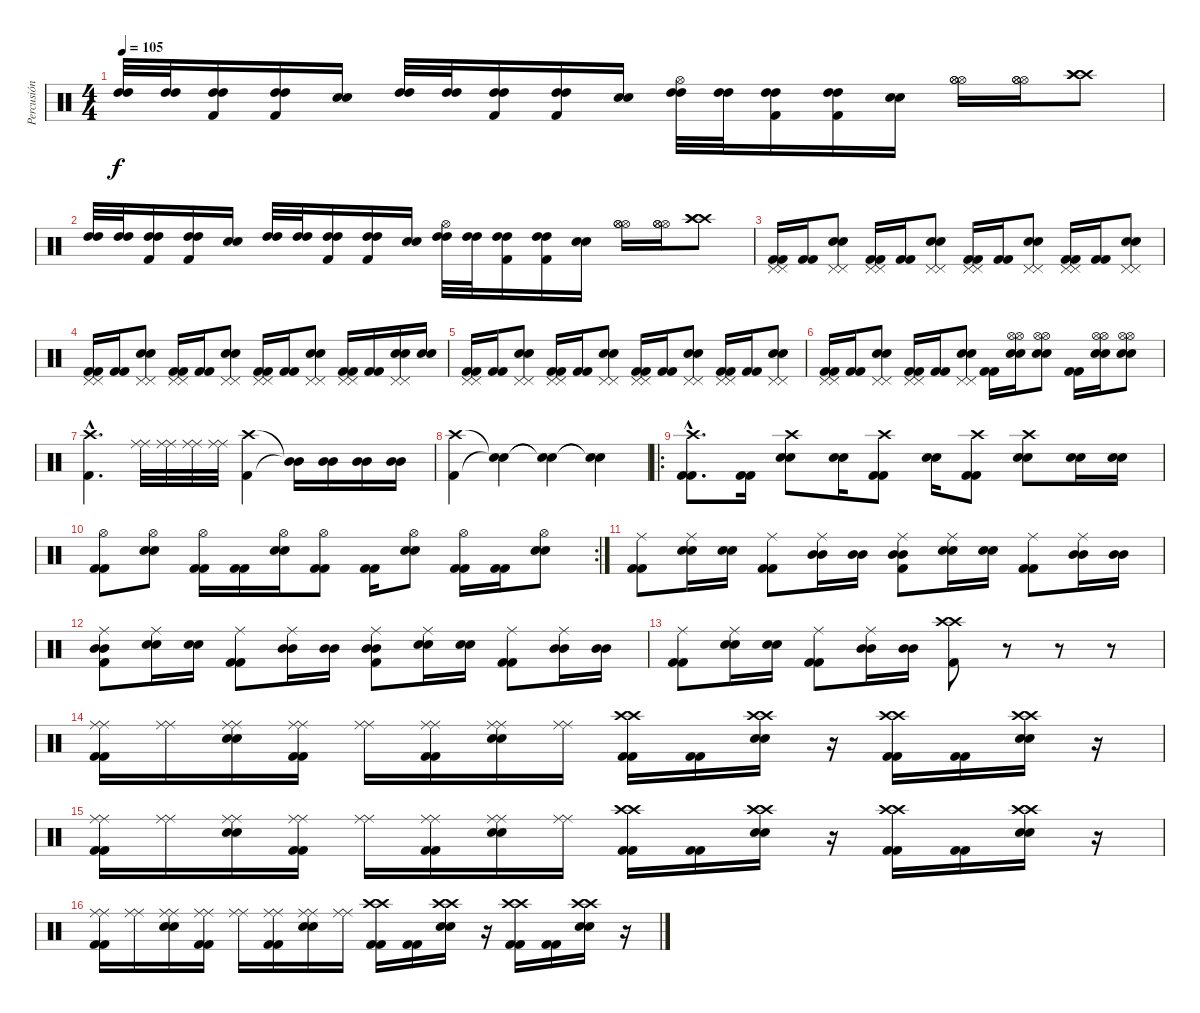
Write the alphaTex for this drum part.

\track ("Percusión" "Percusión") {instrument percussion}
\staff {score}
\articulation defaults
\ts (4 4)
\tempo 105
\clef neutral
\ks c
("High Tom (hit)" "High Tom (hit)").32{dy f} ("High Tom (hit)" "High Tom (hit)").32 ("High Tom (hit)" "High Tom (hit)" "Kick (hit) 2").16 ("High Tom (hit)" "High Tom (hit)" "Kick (hit) 2").16 ("Snare (hit) 2" "Snare (hit) 2").16 ("High Tom (hit)" "High Tom (hit)").32 ("High Tom (hit)" "High Tom (hit)").32 ("High Tom (hit)" "High Tom (hit)" "Kick (hit) 2").16 ("High Tom (hit)" "High Tom (hit)" "Kick (hit) 2").16 ("Snare (hit) 2" "Snare (hit) 2").16 ("High Tom (hit)" "High Tom (hit)" "Hi-Hat (open)").32 ("High Tom (hit)" "High Tom (hit)").32 ("High Tom (hit)" "High Tom (hit)" "Kick (hit) 2").16 ("High Tom (hit)" "High Tom (hit)" "Kick (hit) 2").16 ("Snare (hit) 2" "Snare (hit) 2").16 ("Hi-Hat (open)" "Hi-Hat (open)" "Hi-Hat (open)").16 ("Hi-Hat (open)" "Hi-Hat (open)" "Hi-Hat (open)").16 ("Crash high (hit)" "Crash high (hit)" "Crash high (hit)").8 |
("High Tom (hit)" "High Tom (hit)").32 ("High Tom (hit)" "High Tom (hit)").32 ("High Tom (hit)" "High Tom (hit)" "Kick (hit) 2").16 ("High Tom (hit)" "High Tom (hit)" "Kick (hit) 2").16 ("Snare (hit) 2" "Snare (hit) 2").16 ("High Tom (hit)" "High Tom (hit)").32 ("High Tom (hit)" "High Tom (hit)").32 ("High Tom (hit)" "High Tom (hit)" "Kick (hit) 2").16 ("High Tom (hit)" "High Tom (hit)" "Kick (hit) 2").16 ("Snare (hit) 2" "Snare (hit) 2").16 ("High Tom (hit)" "High Tom (hit)" "Hi-Hat (open)").32 ("High Tom (hit)" "High Tom (hit)").32 ("High Tom (hit)" "High Tom (hit)" "Kick (hit) 2").16 ("High Tom (hit)" "High Tom (hit)" "Kick (hit) 2").16 ("Snare (hit) 2" "Snare (hit) 2").16 ("Hi-Hat (open)" "Hi-Hat (open)" "Hi-Hat (open)").16 ("Hi-Hat (open)" "Hi-Hat (open)" "Hi-Hat (open)").16 ("Crash high (hit)" "Crash high (hit)" "Crash high (hit)").8 |
("Kick (hit) 2" "Kick (hit) 2" "Pedal Hi-Hat (hit)" "Pedal Hi-Hat (hit)").16 ("Kick (hit) 2" "Kick (hit) 2").16 ("Snare (hit) 2" "Snare (hit) 2" "Pedal Hi-Hat (hit)" "Pedal Hi-Hat (hit)").8 ("Kick (hit) 2" "Kick (hit) 2" "Pedal Hi-Hat (hit)" "Pedal Hi-Hat (hit)").16 ("Kick (hit) 2" "Kick (hit) 2").16 ("Snare (hit) 2" "Snare (hit) 2" "Pedal Hi-Hat (hit)" "Pedal Hi-Hat (hit)").8 ("Kick (hit) 2" "Kick (hit) 2" "Pedal Hi-Hat (hit)" "Pedal Hi-Hat (hit)").16 ("Kick (hit) 2" "Kick (hit) 2").16 ("Snare (hit) 2" "Snare (hit) 2" "Pedal Hi-Hat (hit)" "Pedal Hi-Hat (hit)").8 ("Kick (hit) 2" "Kick (hit) 2" "Pedal Hi-Hat (hit)" "Pedal Hi-Hat (hit)").16 ("Kick (hit) 2" "Kick (hit) 2").16 ("Snare (hit) 2" "Snare (hit) 2" "Pedal Hi-Hat (hit)" "Pedal Hi-Hat (hit)").8 |
("Kick (hit) 2" "Kick (hit) 2" "Pedal Hi-Hat (hit)" "Pedal Hi-Hat (hit)").16 ("Kick (hit) 2" "Kick (hit) 2").16 ("Snare (hit) 2" "Snare (hit) 2" "Pedal Hi-Hat (hit)" "Pedal Hi-Hat (hit)").8 ("Kick (hit) 2" "Kick (hit) 2" "Pedal Hi-Hat (hit)" "Pedal Hi-Hat (hit)").16 ("Kick (hit) 2" "Kick (hit) 2").16 ("Snare (hit) 2" "Snare (hit) 2" "Pedal Hi-Hat (hit)" "Pedal Hi-Hat (hit)").8 ("Kick (hit) 2" "Kick (hit) 2" "Pedal Hi-Hat (hit)" "Pedal Hi-Hat (hit)").16 ("Kick (hit) 2" "Kick (hit) 2").16 ("Snare (hit) 2" "Snare (hit) 2" "Pedal Hi-Hat (hit)" "Pedal Hi-Hat (hit)").8 ("Kick (hit) 2" "Kick (hit) 2" "Pedal Hi-Hat (hit)" "Pedal Hi-Hat (hit)").16 ("Kick (hit) 2" "Kick (hit) 2").16 ("Snare (hit) 2" "Snare (hit) 2" "Pedal Hi-Hat (hit)" "Pedal Hi-Hat (hit)").16 ("Snare (hit) 2" "Snare (hit) 2").16 |
("Kick (hit) 2" "Kick (hit) 2" "Pedal Hi-Hat (hit)" "Pedal Hi-Hat (hit)").16 ("Kick (hit) 2" "Kick (hit) 2").16 ("Snare (hit) 2" "Snare (hit) 2" "Pedal Hi-Hat (hit)" "Pedal Hi-Hat (hit)").8 ("Kick (hit) 2" "Kick (hit) 2" "Pedal Hi-Hat (hit)" "Pedal Hi-Hat (hit)").16 ("Kick (hit) 2" "Kick (hit) 2").16 ("Snare (hit) 2" "Snare (hit) 2" "Pedal Hi-Hat (hit)" "Pedal Hi-Hat (hit)").8 ("Kick (hit) 2" "Kick (hit) 2" "Pedal Hi-Hat (hit)" "Pedal Hi-Hat (hit)").16 ("Kick (hit) 2" "Kick (hit) 2").16 ("Snare (hit) 2" "Snare (hit) 2" "Pedal Hi-Hat (hit)" "Pedal Hi-Hat (hit)").8 ("Kick (hit) 2" "Kick (hit) 2" "Pedal Hi-Hat (hit)" "Pedal Hi-Hat (hit)").16 ("Kick (hit) 2" "Kick (hit) 2").16 ("Snare (hit) 2" "Snare (hit) 2" "Pedal Hi-Hat (hit)" "Pedal Hi-Hat (hit)").8 |
("Kick (hit) 2" "Kick (hit) 2" "Pedal Hi-Hat (hit)" "Pedal Hi-Hat (hit)").16 ("Kick (hit) 2" "Kick (hit) 2").16 ("Snare (hit) 2" "Snare (hit) 2" "Pedal Hi-Hat (hit)" "Pedal Hi-Hat (hit)").8 ("Kick (hit) 2" "Kick (hit) 2" "Pedal Hi-Hat (hit)" "Pedal Hi-Hat (hit)").16 ("Kick (hit) 2" "Kick (hit) 2").16 ("Snare (hit) 2" "Snare (hit) 2" "Pedal Hi-Hat (hit)" "Pedal Hi-Hat (hit)").8 ("Kick (hit) 2" "Kick (hit) 2").16 ("Snare (hit) 2" "Snare (hit) 2" "Hi-Hat (open)" "Hi-Hat (open)").16 ("Snare (hit) 2" "Snare (hit) 2" "Hi-Hat (open)" "Hi-Hat (open)").8 ("Kick (hit) 2" "Kick (hit) 2").16 ("Snare (hit) 2" "Snare (hit) 2" "Hi-Hat (open)" "Hi-Hat (open)").16 ("Snare (hit) 2" "Snare (hit) 2" "Hi-Hat (open)" "Hi-Hat (open)").8 |
("Crash high (hit)"{hac} "Kick (hit) 2"{hac}).4{d} ("Ride (middle)" "Ride (middle)").32 ("Ride (middle)" "Ride (middle)").32 ("Ride (middle)" "Ride (middle)").32 ("Ride (middle)" "Ride (middle)").32 ("Crash high (hit)" "Kick (hit) 2").4 ("Mid Tom (hit)"{t} "Mid Tom (hit)"{t}).16 ("Mid Tom (hit)" "Mid Tom (hit)").16 ("Mid Tom (hit)" "Mid Tom (hit)").16 ("Mid Tom (hit)" "Mid Tom (hit)").16 |
("Crash high (hit)" "Kick (hit) 2").4 ("Snare (hit)"{t} "Snare (hit)"{t}).4 ("Snare (hit)"{t} "Snare (hit)"{t}).4 ("Snare (hit)"{t} "Snare (hit)"{t}).4 |
\ro
("Kick (hit) 2"{hac} "Kick (hit) 2"{hac} "Crash high (hit)"{hac}).8{d} ("Kick (hit) 2" "Kick (hit) 2").16 ("Snare (hit) 2" "Snare (hit) 2" "Crash high (hit)").8 ("Snare (hit) 2" "Snare (hit) 2").16 ("Kick (hit) 2" "Kick (hit) 2" "Crash high (hit)").8 ("Snare (hit) 2" "Snare (hit) 2").16 ("Kick (hit) 2" "Kick (hit) 2" "Crash high (hit)").8 ("Snare (hit) 2" "Snare (hit) 2" "Crash high (hit)").8 ("Snare (hit) 2" "Snare (hit) 2").16 ("Snare (hit) 2" "Snare (hit) 2").16 |
\rc 2
("Kick (hit) 2" "Kick (hit) 2" "Hi-Hat (open)").8 ("Snare (hit) 2" "Snare (hit) 2" "Hi-Hat (open)").8 ("Kick (hit) 2" "Kick (hit) 2" "Hi-Hat (open)").16 ("Kick (hit) 2" "Kick (hit) 2").16 ("Snare (hit) 2" "Snare (hit) 2" "Hi-Hat (open)").16 ("Kick (hit) 2" "Kick (hit) 2" "Hi-Hat (open)").8 ("Kick (hit) 2" "Kick (hit) 2").16 ("Snare (hit) 2" "Snare (hit) 2" "Hi-Hat (open)").8 ("Kick (hit) 2" "Kick (hit) 2" "Hi-Hat (open)").16 ("Kick (hit) 2" "Kick (hit) 2").16 ("Snare (hit) 2" "Snare (hit) 2" "Hi-Hat (open)").8 |
("Kick (hit) 2" "Kick (hit) 2" "Ride (middle)").8 ("Snare (hit) 2" "Snare (hit) 2" "Ride (middle)").16 ("Snare (hit) 2" "Snare (hit) 2").16 ("Kick (hit) 2" "Kick (hit) 2" "Ride (middle)").8 ("Mid Tom (hit)" "Mid Tom (hit)" "Ride (middle)").16 ("Mid Tom (hit)" "Mid Tom (hit)").16 ("Mid Tom (hit)" "Mid Tom (hit)" "Kick (hit) 2" "Ride (middle)").8 ("Snare (hit) 2" "Snare (hit) 2" "Ride (middle)").16 ("Snare (hit) 2" "Snare (hit) 2").16 ("Kick (hit) 2" "Kick (hit) 2" "Ride (middle)").8 ("Mid Tom (hit)" "Mid Tom (hit)" "Ride (middle)").16 ("Mid Tom (hit)" "Mid Tom (hit)").16 |
("Mid Tom (hit)" "Mid Tom (hit)" "Kick (hit) 2" "Ride (middle)").8 ("Snare (hit) 2" "Snare (hit) 2" "Ride (middle)").16 ("Snare (hit) 2" "Snare (hit) 2").16 ("Kick (hit) 2" "Kick (hit) 2" "Ride (middle)").8 ("Mid Tom (hit)" "Mid Tom (hit)" "Ride (middle)").16 ("Mid Tom (hit)" "Mid Tom (hit)").16 ("Mid Tom (hit)" "Mid Tom (hit)" "Kick (hit) 2" "Ride (middle)").8 ("Snare (hit) 2" "Snare (hit) 2" "Ride (middle)").16 ("Snare (hit) 2" "Snare (hit) 2").16 ("Kick (hit) 2" "Kick (hit) 2" "Ride (middle)").8 ("Mid Tom (hit)" "Mid Tom (hit)" "Ride (middle)").16 ("Mid Tom (hit)" "Mid Tom (hit)").16 |
("Kick (hit) 2" "Kick (hit) 2" "Ride (middle)").8 ("Snare (hit) 2" "Snare (hit) 2" "Ride (middle)").16 ("Snare (hit) 2" "Snare (hit) 2").16 ("Kick (hit) 2" "Kick (hit) 2" "Ride (middle)").8 ("Mid Tom (hit)" "Mid Tom (hit)" "Ride (middle)").16 ("Mid Tom (hit)" "Mid Tom (hit)").16 ("Crash high (hit)" "Crash high (hit)" "Kick (hit) 2").8 r.8 r.8 r.8 |
("Kick (hit) 2" "Kick (hit) 2" "Ride (middle)" "Ride (middle)").16 ("Ride (middle)" "Ride (middle)").16 ("Snare (hit) 2" "Snare (hit) 2" "Ride (middle)" "Ride (middle)").16 ("Kick (hit) 2" "Kick (hit) 2" "Ride (middle)" "Ride (middle)").16 ("Ride (middle)" "Ride (middle)").16 ("Kick (hit) 2" "Kick (hit) 2" "Ride (middle)" "Ride (middle)").16 ("Snare (hit) 2" "Snare (hit) 2" "Ride (middle)" "Ride (middle)").16 ("Ride (middle)" "Ride (middle)").16 ("Kick (hit) 2" "Kick (hit) 2" "Crash high (hit)" "Crash high (hit)").16 ("Kick (hit) 2" "Kick (hit) 2").16 ("Snare (hit) 2" "Snare (hit) 2" "Crash high (hit)" "Crash high (hit)").16 r.16 ("Kick (hit) 2" "Kick (hit) 2" "Crash high (hit)" "Crash high (hit)").16 ("Kick (hit) 2" "Kick (hit) 2").16 ("Snare (hit) 2" "Snare (hit) 2" "Crash high (hit)" "Crash high (hit)").16 r.16 |
("Kick (hit) 2" "Kick (hit) 2" "Ride (middle)" "Ride (middle)").16 ("Ride (middle)" "Ride (middle)").16 ("Snare (hit) 2" "Snare (hit) 2" "Ride (middle)" "Ride (middle)").16 ("Kick (hit) 2" "Kick (hit) 2" "Ride (middle)" "Ride (middle)").16 ("Ride (middle)" "Ride (middle)").16 ("Kick (hit) 2" "Kick (hit) 2" "Ride (middle)" "Ride (middle)").16 ("Snare (hit) 2" "Snare (hit) 2" "Ride (middle)" "Ride (middle)").16 ("Ride (middle)" "Ride (middle)").16 ("Kick (hit) 2" "Kick (hit) 2" "Crash high (hit)" "Crash high (hit)").16 ("Kick (hit) 2" "Kick (hit) 2").16 ("Snare (hit) 2" "Snare (hit) 2" "Crash high (hit)" "Crash high (hit)").16 r.16 ("Kick (hit) 2" "Kick (hit) 2" "Crash high (hit)" "Crash high (hit)").16 ("Kick (hit) 2" "Kick (hit) 2").16 ("Snare (hit) 2" "Snare (hit) 2" "Crash high (hit)" "Crash high (hit)").16 r.16 |
("Kick (hit) 2" "Kick (hit) 2" "Ride (middle)" "Ride (middle)").16 ("Ride (middle)" "Ride (middle)").16 ("Snare (hit) 2" "Snare (hit) 2" "Ride (middle)" "Ride (middle)").16 ("Kick (hit) 2" "Kick (hit) 2" "Ride (middle)" "Ride (middle)").16 ("Ride (middle)" "Ride (middle)").16 ("Kick (hit) 2" "Kick (hit) 2" "Ride (middle)" "Ride (middle)").16 ("Snare (hit) 2" "Snare (hit) 2" "Ride (middle)" "Ride (middle)").16 ("Ride (middle)" "Ride (middle)").16 ("Kick (hit) 2" "Kick (hit) 2" "Crash high (hit)" "Crash high (hit)").16 ("Kick (hit) 2" "Kick (hit) 2").16 ("Snare (hit) 2" "Snare (hit) 2" "Crash high (hit)" "Crash high (hit)").16 r.16 ("Kick (hit) 2" "Kick (hit) 2" "Crash high (hit)" "Crash high (hit)").16 ("Kick (hit) 2" "Kick (hit) 2").16 ("Snare (hit) 2" "Snare (hit) 2" "Crash high (hit)" "Crash high (hit)").16 r.16
